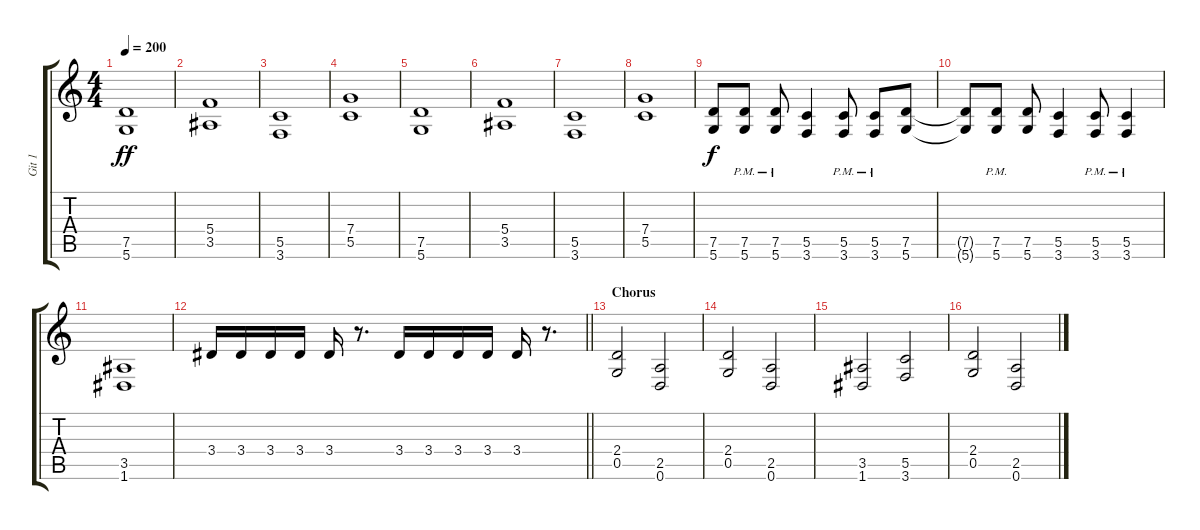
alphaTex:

\track ("Git 1" "Git 1") {instrument overdrivenguitar}
\staff {score tabs}
\tuning (D4 A3 F3 C3 G2 D2) {hide}
\ts (4 4)
\tempo 200
\clef g2
\ks c
(7.5 5.6).1{dy ff} |
(5.4 3.5).1 |
(5.5 3.6).1 |
(7.4 5.5).1 |
(7.5 5.6).1 |
(5.4 3.5).1 |
(5.5 3.6).1 |
(7.4 5.5).1 |
(7.5 5.6).8{dy f} (7.5{pm} 5.6{pm}).8 (7.5{pm} 5.6{pm}).8 (5.5 3.6).4 (5.5{pm} 3.6{pm}).8 (5.5{pm} 3.6{pm}).8 (7.5 5.6).8 |
(7.5{t} 5.6{t}).8 (7.5{pm} 5.6{pm}).8 (7.5 5.6).8 (5.5 3.6).4 (5.5{pm} 3.6{pm}).8 (5.5{pm} 3.6{pm}).4 |
(3.5 1.6).1 |
\barLineRight lightlight
3.4.16 3.4.16 3.4.16 3.4.16 3.4.16 r.8{d} 3.4.16 3.4.16 3.4.16 3.4.16 3.4.16 r.8{d} |
\section ("" "Chorus")
(2.4 0.5).2 (2.5 0.6).2 |
(2.4 0.5).2 (2.5 0.6).2 |
(3.5 1.6).2 (5.5 3.6).2 |
(2.4 0.5).2 (2.5 0.6).2
